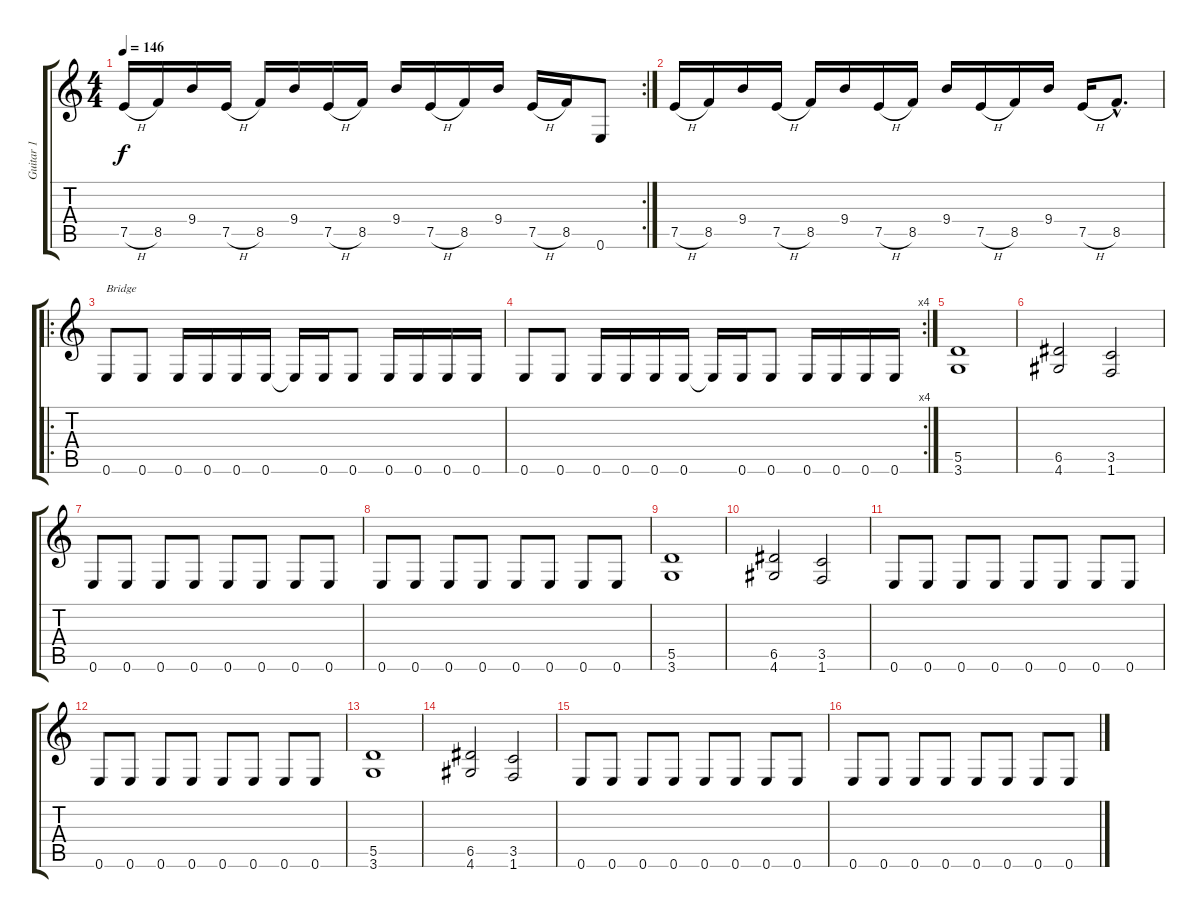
\track ("Guitar 1" "Guitar 1") {instrument distortionguitar}
\staff {score tabs}
\tuning (E4 B3 G3 D3 A2 E2) {hide}
\rc 2
\ts (4 4)
\tempo 146
\clef g2
\ks c
7.5{h}.16{dy f} 8.5.16 9.4.16 7.5{h}.16 8.5.16 9.4.16 7.5{h}.16 8.5.16 9.4.16 7.5{h}.16 8.5.16 9.4.16 7.5{h}.16 8.5.16 0.6.8 |
7.5{h}.16 8.5.16 9.4.16 7.5{h}.16 8.5.16 9.4.16 7.5{h}.16 8.5.16 9.4.16 7.5{h}.16 8.5.16 9.4.16 7.5{h}.16 8.5{hac}.8{d} |
\ro
0.6.8{txt "Bridge"} 0.6.8 0.6.16 0.6.16 0.6.16 0.6.16 0.6{t}.16 0.6.16 0.6.8 0.6.16 0.6.16 0.6.16 0.6.16 |
\rc 4
0.6.8 0.6.8 0.6.16 0.6.16 0.6.16 0.6.16 0.6{t}.16 0.6.16 0.6.8 0.6.16 0.6.16 0.6.16 0.6.16 |
(5.5 3.6).1 |
(6.5 4.6).2 (3.5 1.6).2 |
0.6.8 0.6.8 0.6.8 0.6.8 0.6.8 0.6.8 0.6.8 0.6.8 |
0.6.8 0.6.8 0.6.8 0.6.8 0.6.8 0.6.8 0.6.8 0.6.8 |
(5.5 3.6).1 |
(6.5 4.6).2 (3.5 1.6).2 |
0.6.8 0.6.8 0.6.8 0.6.8 0.6.8 0.6.8 0.6.8 0.6.8 |
0.6.8 0.6.8 0.6.8 0.6.8 0.6.8 0.6.8 0.6.8 0.6.8 |
(5.5 3.6).1 |
(6.5 4.6).2 (3.5 1.6).2 |
0.6.8 0.6.8 0.6.8 0.6.8 0.6.8 0.6.8 0.6.8 0.6.8 |
0.6.8 0.6.8 0.6.8 0.6.8 0.6.8 0.6.8 0.6.8 0.6.8
